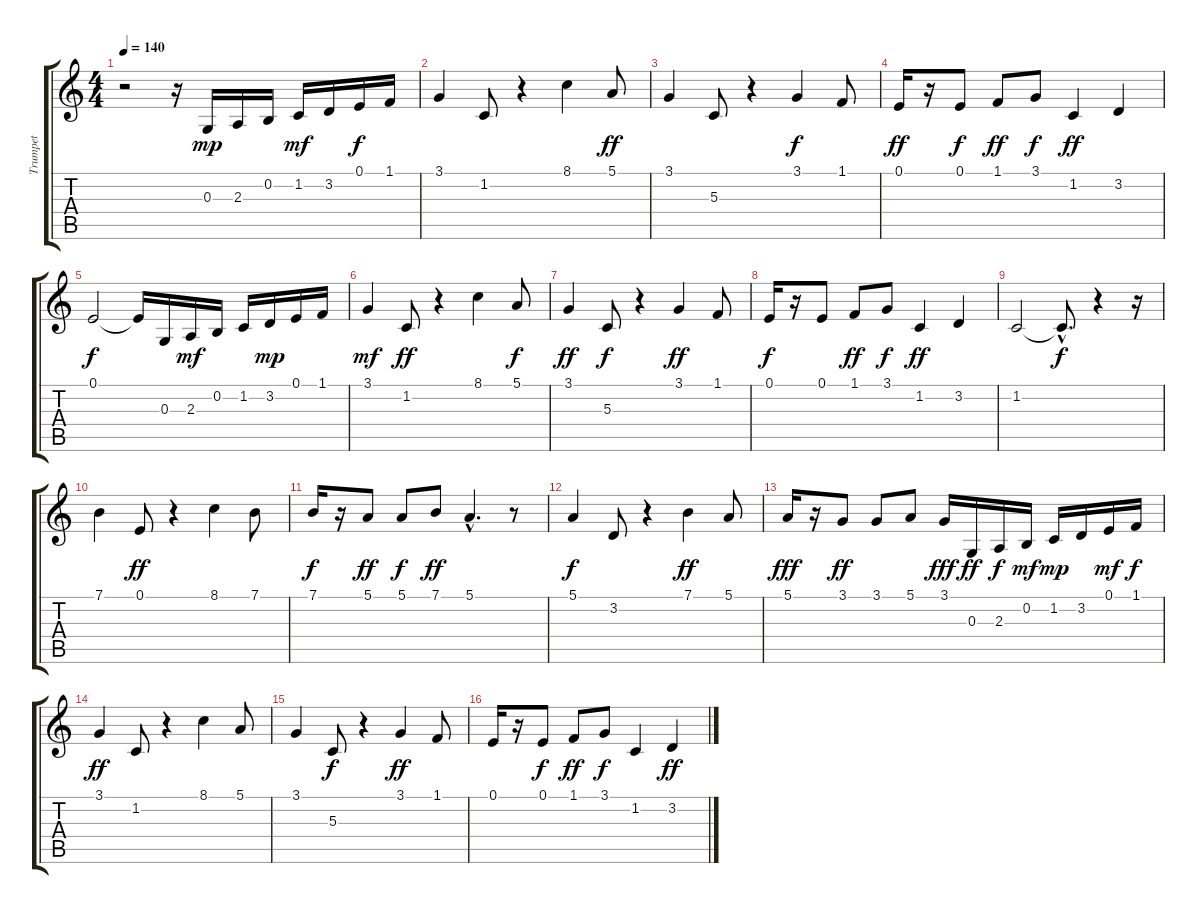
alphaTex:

\track ("Trumpet" "Trumpet") {instrument trumpet}
\staff {score tabs}
\tuning (E4 B3 G3 D3 A2 E2) {hide}
\ts (4 4)
\tempo 140
\clef g2
\ks c
r.2{dy mp instrument trumpet} r.16 0.3.16 2.3.16 0.2.16 1.2.16{dy mf} 3.2.16 0.1.16{dy f} 1.1.16 |
3.1.4 1.2.8 r.4 8.1.4 5.1.8{dy ff} |
3.1.4 5.3.8 r.4 3.1.4{dy f} 1.1.8 |
0.1.16{dy ff} r.16 0.1.8{dy f} 1.1.8{dy ff} 3.1.8{dy f} 1.2.4{dy ff} 3.2.4 |
0.1.2{dy f} 0.1{t}.16 0.3.16 2.3.16{dy mf} 0.2.16 1.2.16 3.2.16{dy mp} 0.1.16 1.1.16 |
3.1.4{dy mf} 1.2.8{dy ff} r.4 8.1.4 5.1.8{dy f} |
3.1.4{dy ff} 5.3.8{dy f} r.4 3.1.4{dy ff} 1.1.8 |
0.1.16{dy f} r.16 0.1.8 1.1.8{dy ff} 3.1.8{dy f} 1.2.4{dy ff} 3.2.4 |
1.2.2 1.2{hac t}.8{d dy f} r.4 r.16 |
7.1.4 0.1.8{dy ff} r.4 8.1.4 7.1.8 |
7.1.16{dy f} r.16 5.1.8{dy ff} 5.1.8{dy f} 7.1.8{dy ff} 5.1{hac}.4{d} r.8 |
5.1.4{dy f} 3.2.8 r.4 7.1.4{dy ff} 5.1.8 |
5.1.16{dy fff} r.16 3.1.8{dy ff} 3.1.8 5.1.8 3.1.16{dy fff} 0.3.16{dy ff} 2.3.16{dy f} 0.2.16{dy mf} 1.2.16{dy mp} 3.2.16 0.1.16{dy mf} 1.1.16{dy f} |
3.1.4{dy ff} 1.2.8 r.4 8.1.4 5.1.8 |
3.1.4 5.3.8{dy f} r.4 3.1.4{dy ff} 1.1.8 |
0.1.16 r.16 0.1.8{dy f} 1.1.8{dy ff} 3.1.8{dy f} 1.2.4 3.2.4{dy ff}
